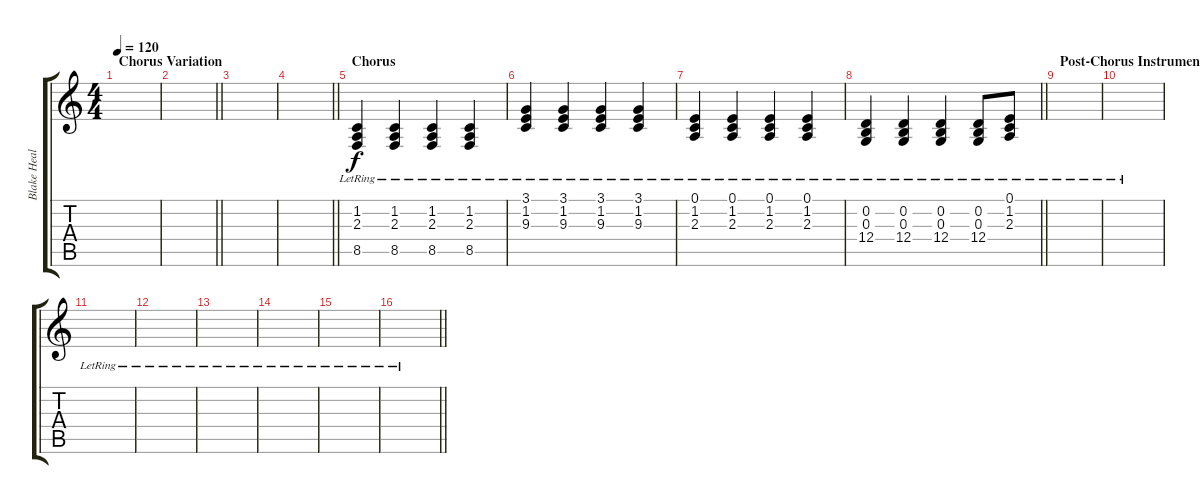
\track ("Blake Healy (Piano)" "Blake Heal") {instrument acousticgrandpiano}
\staff {score tabs}
\tuning (E4 B3 G3 D3 A2 E2) {hide}
\ts (4 4)
\section ("" "Chorus Variation")
\tempo 120
\clef g2
\ks c
|
\barLineRight lightlight
|
|
\barLineRight lightlight
|
\section ("" "Chorus")
(1.2{lr} 2.3{lr} 8.5{lr}).4 (1.2{lr} 2.3{lr} 8.5{lr}).4 (1.2{lr} 2.3{lr} 8.5{lr}).4 (1.2{lr} 2.3{lr} 8.5{lr}).4 |
(3.1{lr} 1.2{lr} 9.3{lr}).4 (3.1{lr} 1.2{lr} 9.3{lr}).4 (3.1{lr} 1.2{lr} 9.3{lr}).4 (3.1{lr} 1.2{lr} 9.3{lr}).4 |
(0.1{lr} 1.2{lr} 2.3{lr}).4 (0.1{lr} 1.2{lr} 2.3{lr}).4 (0.1{lr} 1.2{lr} 2.3{lr}).4 (0.1{lr} 1.2{lr} 2.3{lr}).4 |
\barLineRight lightlight
(0.2{lr} 0.3{lr} 12.4{lr}).4 (0.2{lr} 0.3{lr} 12.4{lr}).4 (0.2{lr} 0.3{lr} 12.4{lr}).4 (0.2{lr} 0.3{lr} 12.4{lr}).8 (0.1{lr} 1.2{lr} 2.3{lr}).8 |
\section ("" "Post-Chorus Instrumental")
|
|
|
|
|
|
|
\barLineRight lightlight
